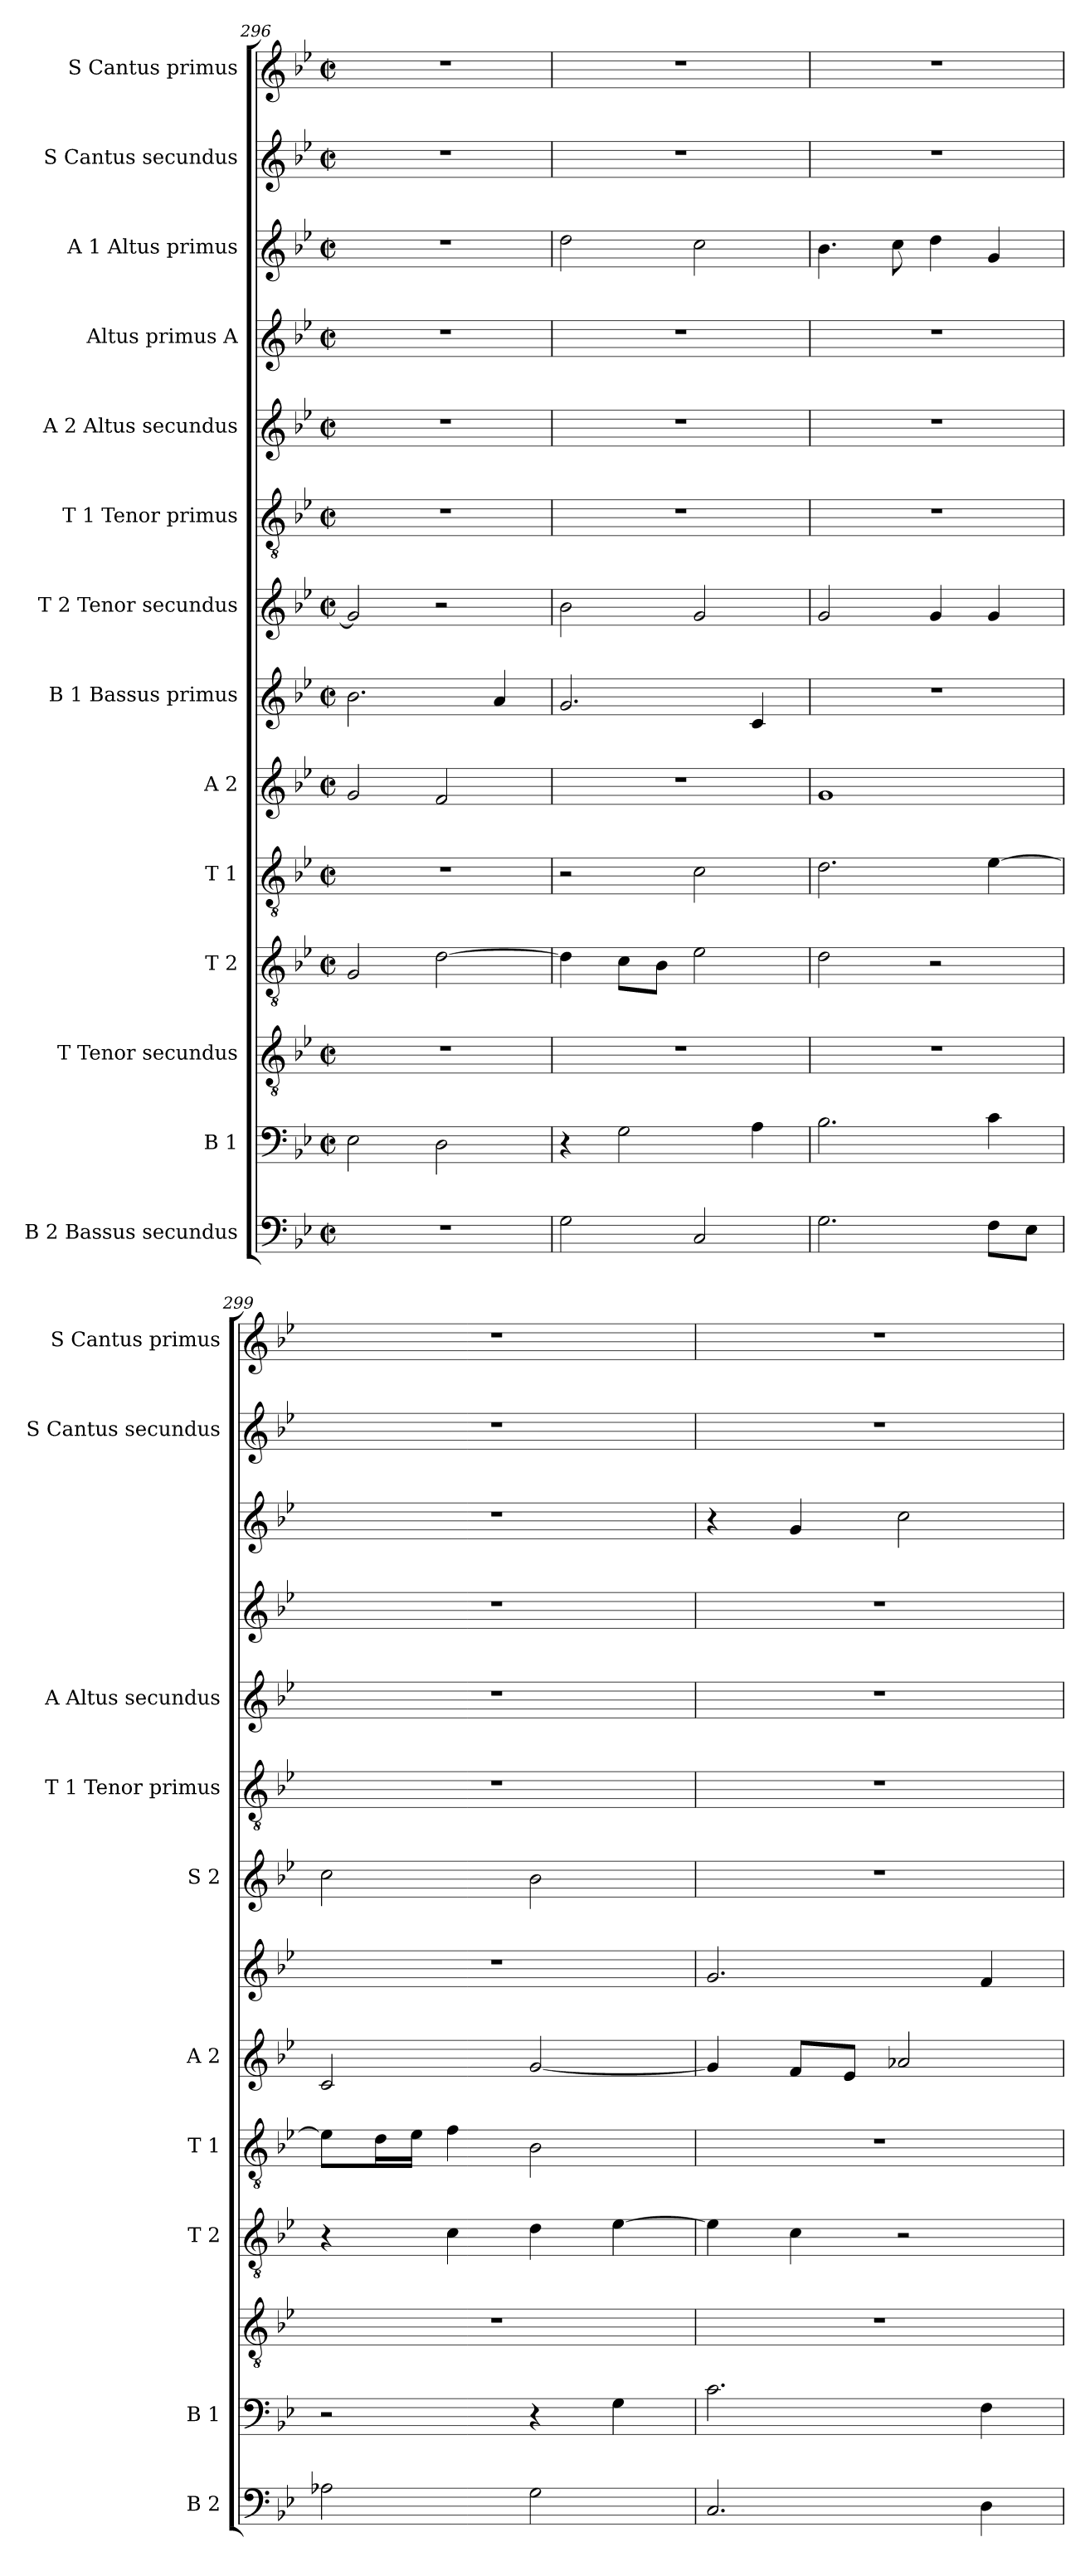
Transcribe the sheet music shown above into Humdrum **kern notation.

**kern	**kern	**kern	**kern	**kern	**kern	**kern	**kern	**kern	**kern	**kern	**kern	**kern	**kern
*part14	*part13	*part12	*part11	*part10	*part9	*part8	*part7	*part6	*part5	*part4	*part3	*part2	*part1
*staff14	*staff13	*staff12	*staff11	*staff10	*staff9	*staff8	*staff7	*staff6	*staff5	*staff4	*staff3	*staff2	*staff1
*I"B 2 Bassus secundus	*I"B 1	*I"T Tenor secundus	*I"T 2	*I"T 1	*I"A 2	*I"B 1 Bassus primus	*I"T 2 Tenor secundus	*I"T 1 Tenor primus	*I"A 2 Altus secundus	*I"Altus primus A	*I"A 1 Altus primus	*I"S Cantus secundus	*I"S Cantus primus
*I'B 2	*I'B 1	*	*I'T 2	*I'T 1	*I'A 2	*	*I'S 2	*I'T 1 Tenor primus	*I'A Altus secundus	*	*	*I'S Cantus secundus	*I'S Cantus primus
*clefF4	*clefF4	*clefGv2	*clefGv2	*clefGv2	*clefG2	*clefG2	*clefG2	*clefGv2	*clefG2	*clefG2	*clefG2	*clefG2	*clefG2
*k[b-e-]	*k[b-e-]	*k[b-e-]	*k[b-e-]	*k[b-e-]	*k[b-e-]	*k[b-e-]	*k[b-e-]	*k[b-e-]	*k[b-e-]	*k[b-e-]	*k[b-e-]	*k[b-e-]	*k[b-e-]
*B-:	*B-:	*B-:	*B-:	*B-:	*B-:	*B-:	*B-:	*B-:	*B-:	*B-:	*B-:	*B-:	*B-:
*M2/2	*M2/2	*M2/2	*M2/2	*M2/2	*M2/2	*M2/2	*M2/2	*M2/2	*M2/2	*M2/2	*M2/2	*M2/2	*M2/2
*met(c|)	*met(c|)	*met(c|)	*met(c|)	*met(c|)	*met(c|)	*met(c|)	*met(c|)	*met(c|)	*met(c|)	*met(c|)	*met(c|)	*met(c|)	*met(c|)
=296	=296	=296	=296	=296	=296	=296	=296	=296	=296	=296	=296	=296	=296
1r	2E-\	1r	2G/	1r	2g/	2.b-\	2g/]	1r	1r	1r	1r	1r	1r
.	2D\	.	[>2d\	.	2f/	.	2r	.	.	.	.	.	.
.	.	.	.	.	.	4a/	.	.	.	.	.	.	.
=297	=297	=297	=297	=297	=297	=297	=297	=297	=297	=297	=297	=297	=297
2G\	4r	1r	4d\]	2r	1r	2.g/	2b-\	1r	1r	1r	2dd\	1r	1r
.	2G\	.	8c\L	.	.	.	.	.	.	.	.	.	.
.	.	.	8B-\J	.	.	.	.	.	.	.	.	.	.
2C/	.	.	2e-\	2c\	.	.	2g/	.	.	.	2cc\	.	.
.	4A\	.	.	.	.	4c/	.	.	.	.	.	.	.
=298	=298	=298	=298	=298	=298	=298	=298	=298	=298	=298	=298	=298	=298
2.G\	2.B-\	1r	2d\	2.d\	1g	1r	2g/	1r	1r	1r	4.b-\	1r	1r
.	.	.	.	.	.	.	.	.	.	.	8cc\	.	.
.	.	.	2r	.	.	.	4g/	.	.	.	4dd\	.	.
8F\L	4c\	.	.	[>4e-\	.	.	4g/	.	.	.	4g/	.	.
8E-\J	.	.	.	.	.	.	.	.	.	.	.	.	.
=299	=299	=299	=299	=299	=299	=299	=299	=299	=299	=299	=299	=299	=299
2A-X\	2r	1r	4r	8e-\L]	2c/	1r	2cc\	1r	1r	1r	1r	1r	1r
.	.	.	.	16d\L	.	.	.	.	.	.	.	.	.
.	.	.	.	16e-\JJ	.	.	.	.	.	.	.	.	.
.	.	.	4c\	4f\	.	.	.	.	.	.	.	.	.
2G\	4r	.	4d\	2B-\	[>2g/	.	2b-\	.	.	.	.	.	.
.	4G\	.	[>4e-\	.	.	.	.	.	.	.	.	.	.
!!LO:PB:g=z
=300	=300	=300	=300	=300	=300	=300	=300	=300	=300	=300	=300	=300	=300
2.C/	2.c\	1r	4e-\]	1r	4g/]	2.g/	1r	1r	1r	1r	4r	1r	1r
.	.	.	4c\	.	8f/L	.	.	.	.	.	4g/	.	.
.	.	.	.	.	8e-/J	.	.	.	.	.	.	.	.
.	.	.	2r	.	2a-X/	.	.	.	.	.	2cc\	.	.
4D\	4F\	.	.	.	.	4f/	.	.	.	.	.	.	.
=	=	=	=	=	=	=	=	=	=	=	=	=	=
*-	*-	*-	*-	*-	*-	*-	*-	*-	*-	*-	*-	*-	*-
